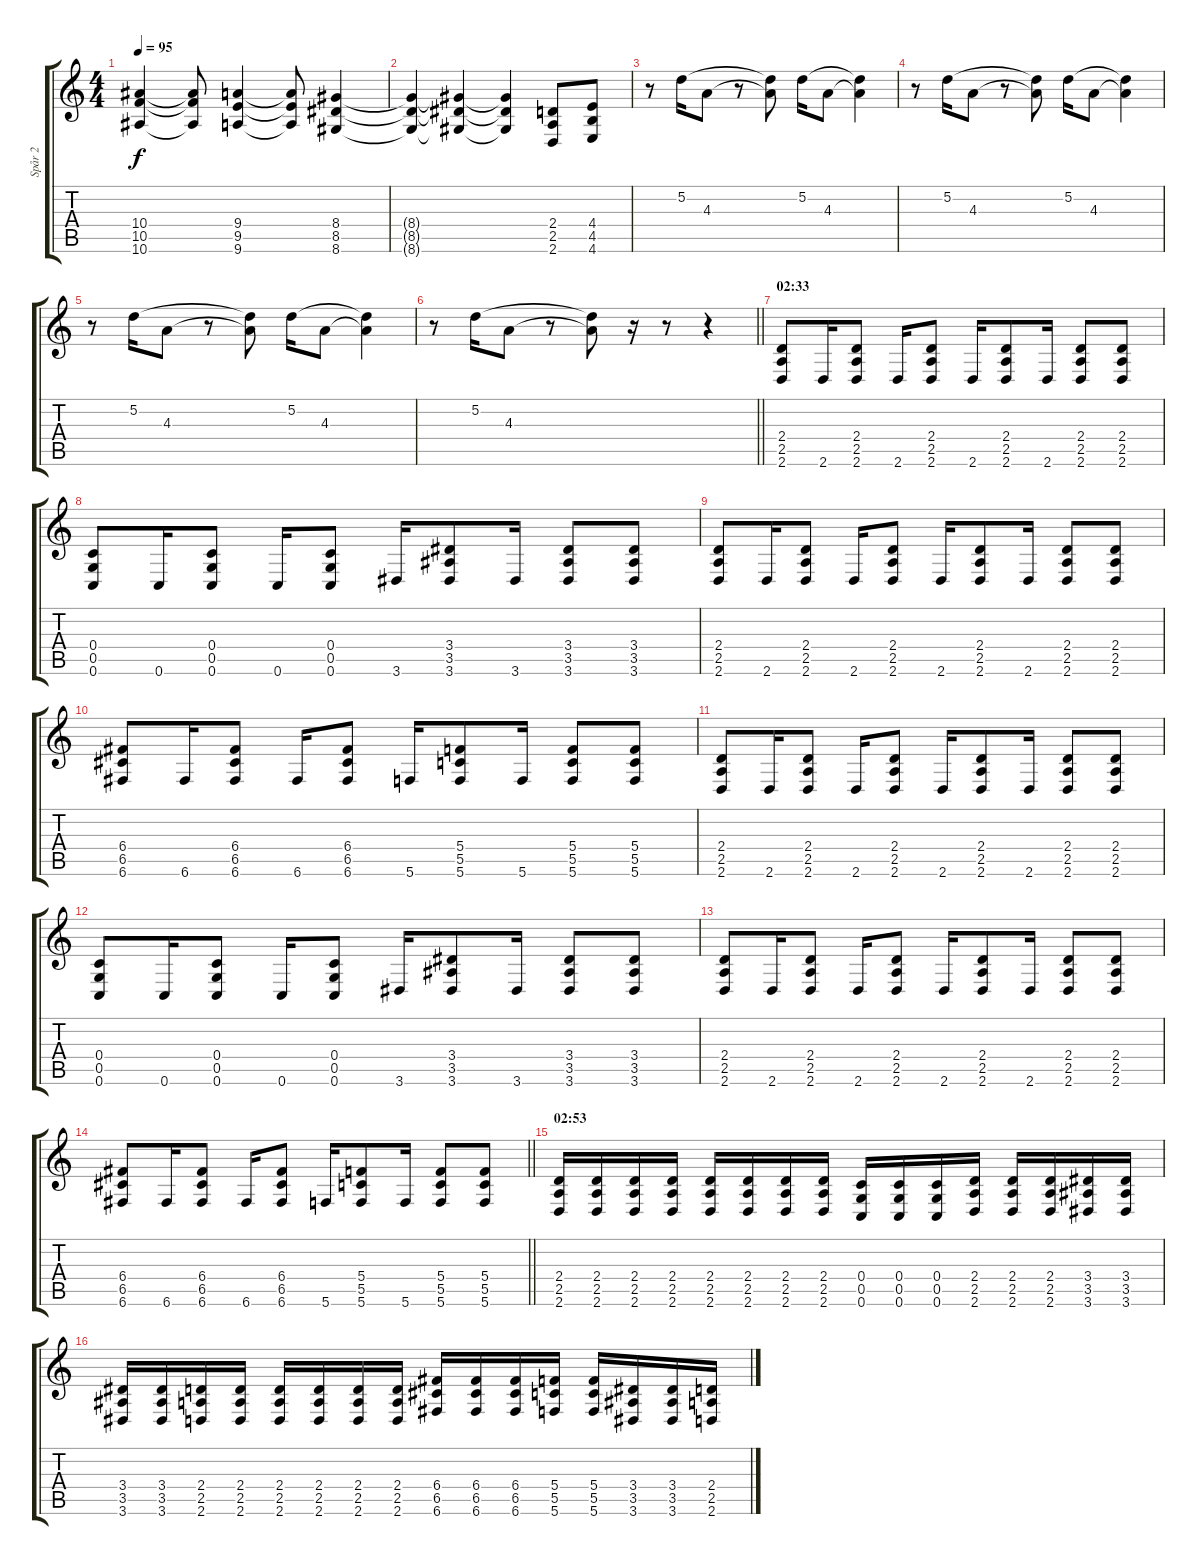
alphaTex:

\track ("Spår 2" "Spår 2") {instrument distortionguitar}
\staff {score tabs}
\tuning (D4 A3 F3 C3 G2 C2) {hide}
\ts (4 4)
\tempo 95
\clef g2
\ks c
(10.4 10.5 10.6).4{dy f} (10.4{t} 10.5{t} 10.6{t}).8 (9.4 9.5 9.6).4 (9.4{t} 9.5{t} 9.6{t}).8 (8.4 8.5 8.6).4 |
(8.4{t} 8.5{t} 8.6{t}).4 (8.4{t} 8.5{t} 8.6{t}).4 (8.4{t} 8.5{t} 8.6{t}).4 (2.4 2.5 2.6).8 (4.4 4.5 4.6).8 |
r.8{volume 7 balance 8 instrument acousticguitarsteel} 5.2.16 4.3.8 r.8 (5.2{t} 4.3{t}).8 5.2.16 4.3.8 (5.2{t} 4.3{t}).4 |
r.8 5.2.16 4.3.8 r.8 (5.2{t} 4.3{t}).8 5.2.16 4.3.8 (5.2{t} 4.3{t}).4 |
r.8 5.2.16 4.3.8 r.8 (5.2{t} 4.3{t}).8 5.2.16 4.3.8 (5.2{t} 4.3{t}).4 |
\barLineRight lightlight
r.8 5.2.16 4.3.8 r.8 (5.2{t} 4.3{t}).8 r.16 r.8 r.4 |
\section ("" "02:33")
(2.4 2.5 2.6).8{volume 13 balance 13 instrument distortionguitar} 2.6.16 (2.4 2.5 2.6).8 2.6.16 (2.4 2.5 2.6).8 2.6.16 (2.4 2.5 2.6).8 2.6.16 (2.4 2.5 2.6).8 (2.4 2.5 2.6).8 |
(0.4 0.5 0.6).8 0.6.16 (0.4 0.5 0.6).8 0.6.16 (0.4 0.5 0.6).8 3.6.16 (3.4 3.5 3.6).8 3.6.16 (3.4 3.5 3.6).8 (3.4 3.5 3.6).8 |
(2.4 2.5 2.6).8 2.6.16 (2.4 2.5 2.6).8 2.6.16 (2.4 2.5 2.6).8 2.6.16 (2.4 2.5 2.6).8 2.6.16 (2.4 2.5 2.6).8 (2.4 2.5 2.6).8 |
(6.4 6.5 6.6).8 6.6.16 (6.4 6.5 6.6).8 6.6.16 (6.4 6.5 6.6).8 5.6.16 (5.4 5.5 5.6).8 5.6.16 (5.4 5.5 5.6).8 (5.4 5.5 5.6).8 |
(2.4 2.5 2.6).8 2.6.16 (2.4 2.5 2.6).8 2.6.16 (2.4 2.5 2.6).8 2.6.16 (2.4 2.5 2.6).8 2.6.16 (2.4 2.5 2.6).8 (2.4 2.5 2.6).8 |
(0.4 0.5 0.6).8 0.6.16 (0.4 0.5 0.6).8 0.6.16 (0.4 0.5 0.6).8 3.6.16 (3.4 3.5 3.6).8 3.6.16 (3.4 3.5 3.6).8 (3.4 3.5 3.6).8 |
(2.4 2.5 2.6).8 2.6.16 (2.4 2.5 2.6).8 2.6.16 (2.4 2.5 2.6).8 2.6.16 (2.4 2.5 2.6).8 2.6.16 (2.4 2.5 2.6).8 (2.4 2.5 2.6).8 |
\barLineRight lightlight
(6.4 6.5 6.6).8 6.6.16 (6.4 6.5 6.6).8 6.6.16 (6.4 6.5 6.6).8 5.6.16 (5.4 5.5 5.6).8 5.6.16 (5.4 5.5 5.6).8 (5.4 5.5 5.6).8 |
\section ("" "02:53")
(2.4 2.5 2.6).16 (2.4 2.5 2.6).16 (2.4 2.5 2.6).16 (2.4 2.5 2.6).16 (2.4 2.5 2.6).16 (2.4 2.5 2.6).16 (2.4 2.5 2.6).16 (2.4 2.5 2.6).16 (0.4 0.5 0.6).16 (0.4 0.5 0.6).16 (0.4 0.5 0.6).16 (2.4 2.5 2.6).16 (2.4 2.5 2.6).16 (2.4 2.5 2.6).16 (3.4 3.5 3.6).16 (3.4 3.5 3.6).16 |
(3.4 3.5 3.6).16 (3.4 3.5 3.6).16 (2.4 2.5 2.6).16 (2.4 2.5 2.6).16 (2.4 2.5 2.6).16 (2.4 2.5 2.6).16 (2.4 2.5 2.6).16 (2.4 2.5 2.6).16 (6.4 6.5 6.6).16 (6.4 6.5 6.6).16 (6.4 6.5 6.6).16 (5.4 5.5 5.6).16 (5.4 5.5 5.6).16 (3.4 3.5 3.6).16 (3.4 3.5 3.6).16 (2.4 2.5 2.6).16
